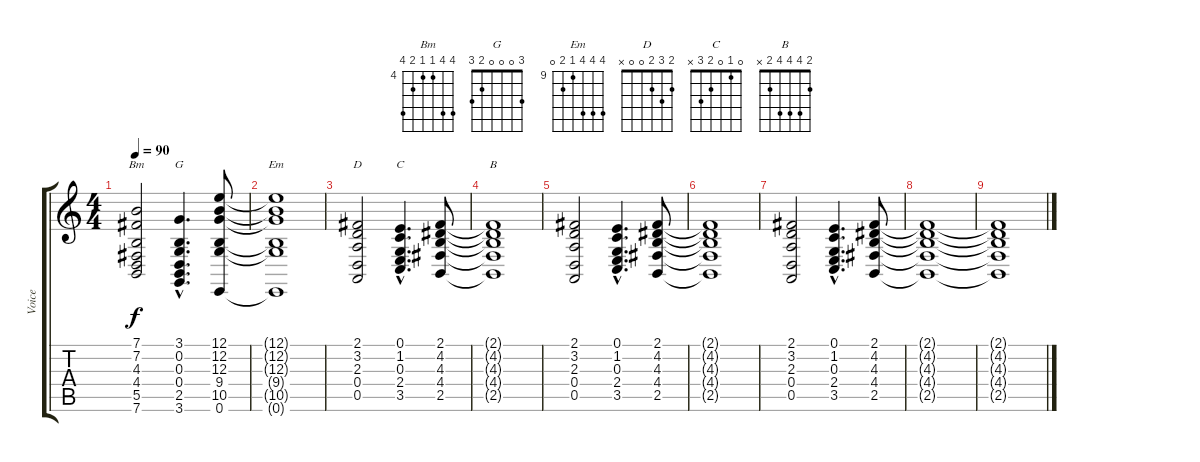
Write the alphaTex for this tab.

\track ("Voice" "Voice") {instrument choiraahs}
\staff {score tabs}
\tuning (E4 B3 G3 D3 A2 E2) {hide}
\chord ("Bm" 7 7 4 4 5 7) {firstfret 4}
\chord ("G" 3 0 0 0 2 3)
\chord ("Em" 12 12 12 9 10 0) {firstfret 9}
\chord ("D" 2 3 2 0 0 x)
\chord ("C" 0 1 0 2 3 x)
\chord ("B" 2 4 4 4 2 x)
\ts (4 4)
\tempo 90
\clef g2
\ks c
(7.1 7.2 4.3 4.4 5.5 7.6).2{ch "Bm" dy f} (3.1{hac} 0.2{hac} 0.3{hac} 0.4{hac} 2.5{hac} 3.6{hac}).4{d ch "G"} (12.1 12.2 12.3 9.4 10.5 0.6).8 |
(12.1{t} 12.2{t} 12.3{t} 9.4{t} 10.5{t} 0.6{t}).1{ch "Em"} |
(2.1 3.2 2.3 0.4 0.5).2{ch "D"} (0.1{hac} 1.2{hac} 0.3{hac} 2.4{hac} 3.5{hac}).4{d ch "C"} (2.1 4.2 4.3 4.4 2.5).8 |
(2.1{t} 4.2{t} 4.3{t} 4.4{t} 2.5{t}).1{ch "B"} |
(2.1 3.2 2.3 0.4 0.5).2 (0.1{hac} 1.2{hac} 0.3{hac} 2.4{hac} 3.5{hac}).4{d} (2.1 4.2 4.3 4.4 2.5).8 |
(2.1{t} 4.2{t} 4.3{t} 4.4{t} 2.5{t}).1 |
(2.1 3.2 2.3 0.4 0.5).2 (0.1{hac} 1.2{hac} 0.3{hac} 2.4{hac} 3.5{hac}).4{d} (2.1 4.2 4.3 4.4 2.5).8 |
(2.1{t} 4.2{t} 4.3{t} 4.4{t} 2.5{t}).1 |
(2.1{t} 4.2{t} 4.3{t} 4.4{t} 2.5{t}).1
